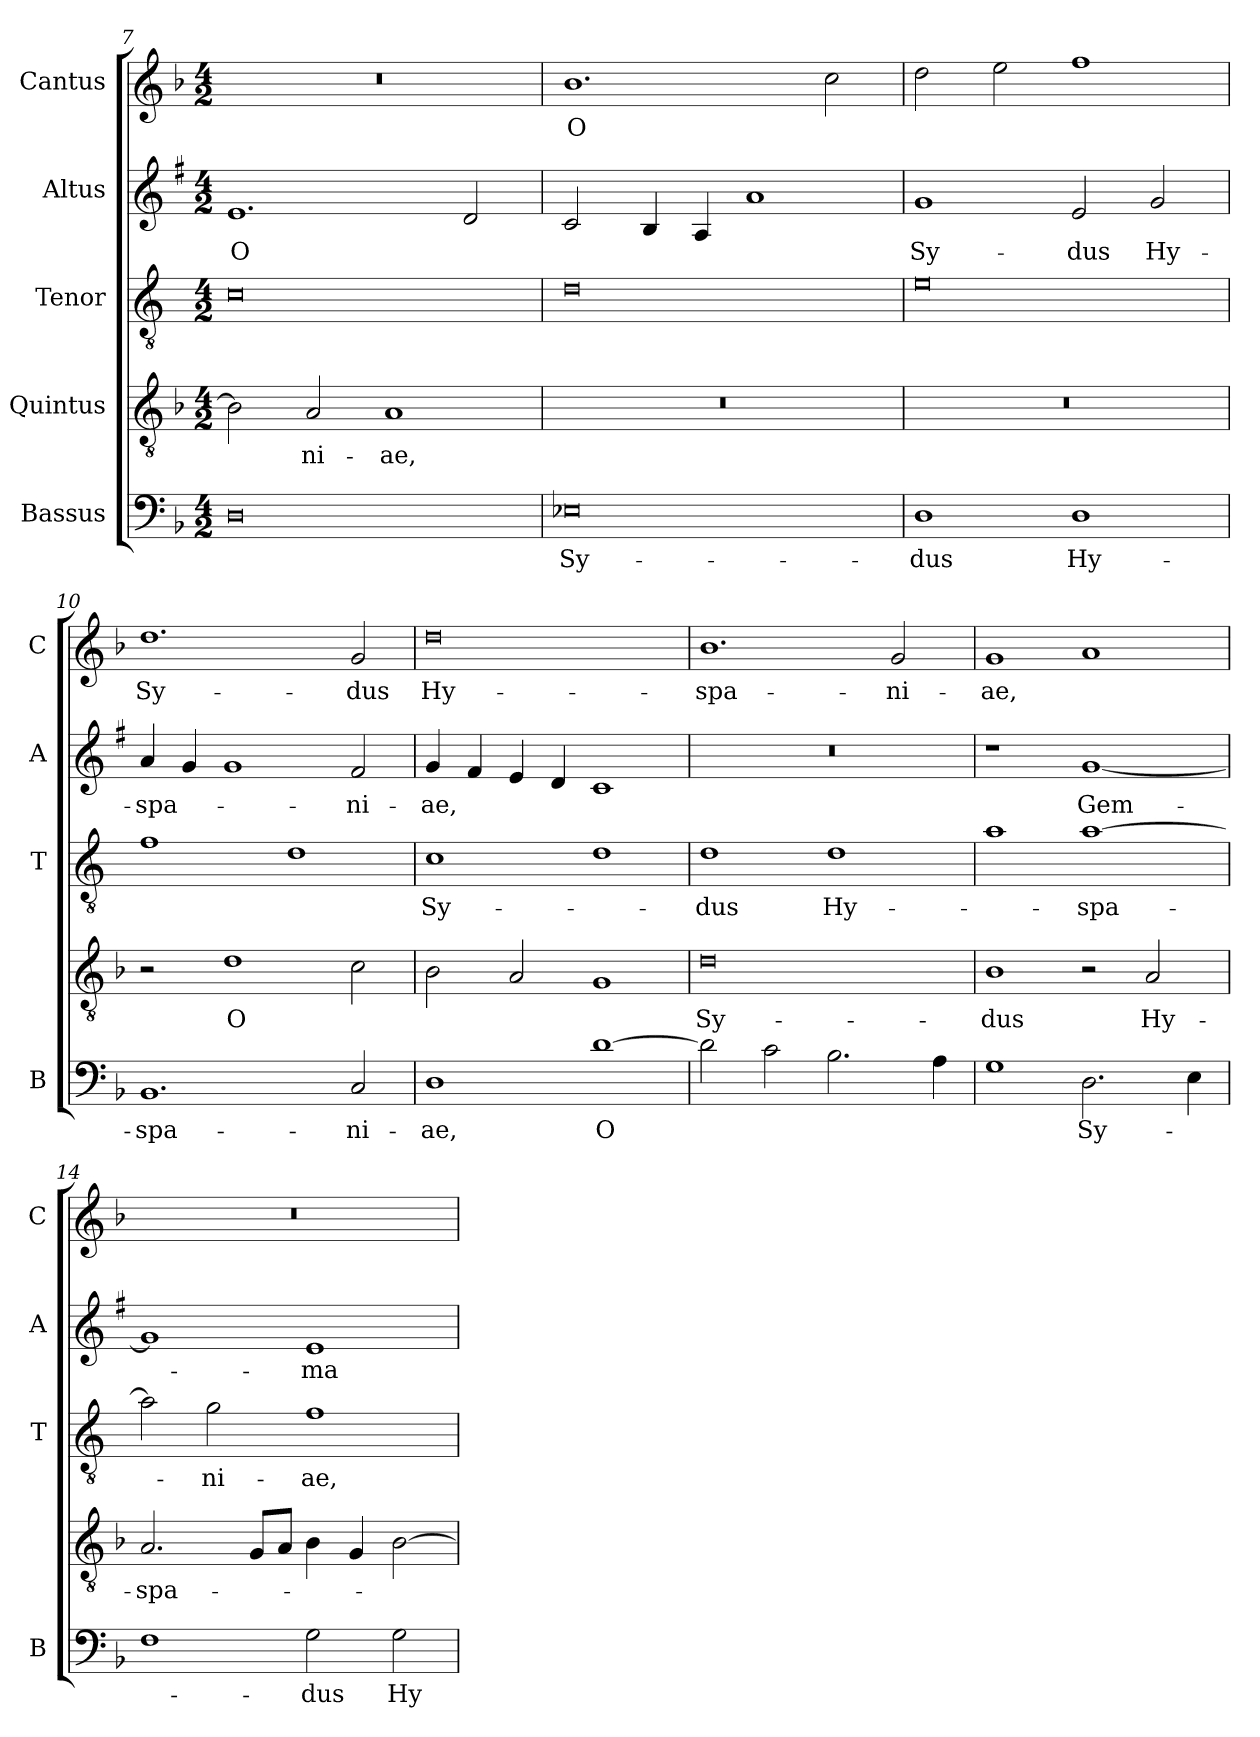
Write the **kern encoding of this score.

**kern	**text	**kern	**text	**kern	**text	**kern	**text	**kern	**text
*part5	*part5	*part4	*part4	*part3	*part3	*part2	*part2	*part1	*part1
*staff5	*staff5	*staff4	*staff4	*staff3	*staff3	*staff2	*staff2	*staff1	*staff1
*I"Bassus	*	*I"Quintus	*	*I"Tenor	*	*I"Altus	*	*I"Cantus	*
*I'B	*	*	*	*I'T	*	*I'A	*	*I'C	*
*clefF4	*	*clefGv2	*	*clefGv2	*	*clefG2	*	*clefG2	*
*	*	*	*	*ITrd4c7	*	*ITrd1c2	*	*	*
*k[b-]	*	*k[b-]	*	*k[b-]	*	*k[b-]	*	*k[b-]	*
*F:	*	*F:	*	*F:	*	*F:	*	*F:	*
*M4/2	*	*M4/2	*	*M4/2	*	*M4/2	*	*M4/2	*
=7	=7	=7	=7	=7	=7	=7	=7	=7	=7
!	!	!	!	!	!	!	!LO:LY:b	!	!
0D	.	2B-\]	.	0F	.	1.d	O	0r	.
!	!	!	!LO:LY:b	!	!	!	!	!	!
.	.	2A/	-ni-	.	.	.	.	.	.
!	!	!	!LO:LY:b	!	!	!	!	!	!
.	.	1A	-ae,	.	.	.	.	.	.
.	.	.	.	.	.	2c/	.	.	.
=8	=8	=8	=8	=8	=8	=8	=8	=8	=8
!	!LO:LY:b	!	!	!	!	!	!	!	!LO:LY:b
0E-X	Sy-	0r	.	0G	.	2B-/	.	1.b-	O
.	.	.	.	.	.	4A/	.	.	.
.	.	.	.	.	.	4G/	.	.	.
.	.	.	.	.	.	1g	.	.	.
.	.	.	.	.	.	.	.	2cc\	.
=9	=9	=9	=9	=9	=9	=9	=9	=9	=9
!	!LO:LY:b	!	!	!	!	!	!LO:LY:b	!	!
1D	-dus	0r	.	0A	.	1f	Sy-	2dd\	.
.	.	.	.	.	.	.	.	2ee\	.
!	!LO:LY:b	!	!	!	!	!	!LO:LY:b	!	!
1D	Hy-	.	.	.	.	2d/	-dus	1ff	.
!	!	!	!	!	!	!	!LO:LY:b	!	!
.	.	.	.	.	.	2f/	Hy-	.	.
=10	=10	=10	=10	=10	=10	=10	=10	=10	=10
!	!LO:LY:b	!	!	!	!	!	!LO:LY:b	!	!LO:LY:b
1.BB-	-spa-	2r	.	1B-	.	4g/	-spa-	1.dd	Sy-
.	.	.	.	.	.	4f/	.	.	.
!	!	!	!LO:LY:b	!	!	!	!	!	!
.	.	1d	O	.	.	1f	.	.	.
.	.	.	.	1G	.	.	.	.	.
!	!LO:LY:b	!	!	!	!	!	!LO:LY:b	!	!LO:LY:b
2C/	-ni-	2c\	.	.	.	2e/	-ni-	2g/	-dus
=11	=11	=11	=11	=11	=11	=11	=11	=11	=11
!	!LO:LY:b	!	!	!	!LO:LY:b	!	!LO:LY:b	!	!LO:LY:b
1D	-ae,	2B-\	.	1F	Sy-	4f/	-ae,	0dd	Hy-
.	.	.	.	.	.	4e/	.	.	.
.	.	2A/	.	.	.	4d/	.	.	.
.	.	.	.	.	.	4c/	.	.	.
!	!LO:LY:b	!	!	!	!	!	!	!	!
[1d	O	1G	.	1G	.	1B-	.	.	.
!!LO:LB:g=z
=12	=12	=12	=12	=12	=12	=12	=12	=12	=12
!	!	!	!LO:LY:b	!	!LO:LY:b	!	!	!	!LO:LY:b
2d\]	.	0d	Sy-	1G	-dus	0r	.	1.b-	-spa-
2c\	.	.	.	.	.	.	.	.	.
!	!	!	!	!	!LO:LY:b	!	!	!	!
2.B-\	.	.	.	1G	Hy-	.	.	.	.
!	!	!	!	!	!	!	!	!	!LO:LY:b
.	.	.	.	.	.	.	.	2g/	-ni-
4A\	.	.	.	.	.	.	.	.	.
=13	=13	=13	=13	=13	=13	=13	=13	=13	=13
!	!	!	!LO:LY:b	!	!	!	!	!	!LO:LY:b
1G	.	1B-	-dus	1d	.	1r	.	1g	-ae,
!	!LO:LY:b	!	!	!	!LO:LY:b	!	!LO:LY:b	!	!
2.D\	Sy-	2r	.	[1d	-spa-	[1f	Gem-	1a	.
!	!	!	!LO:LY:b	!	!	!	!	!	!
.	.	2A/	Hy-	.	.	.	.	.	.
4E\	.	.	.	.	.	.	.	.	.
=14	=14	=14	=14	=14	=14	=14	=14	=14	=14
!	!	!	!LO:LY:b	!	!	!	!	!	!
1F	.	2.A/	-spa-	2d\]	.	1f]	.	0r	.
!	!	!	!	!	!LO:LY:b	!	!	!	!
.	.	.	.	2c\	-ni-	.	.	.	.
.	.	8G/L	.	.	.	.	.	.	.
.	.	8A/J	.	.	.	.	.	.	.
!	!LO:LY:b	!	!	!	!LO:LY:b	!	!LO:LY:b	!	!
2G\	-dus	4B-\	.	1B-	-ae,	1d	-ma	.	.
.	.	4G/	.	.	.	.	.	.	.
!	!LO:LY:b	!	!	!	!	!	!	!	!
2G\	Hy-	[2B-\	.	.	.	.	.	.	.
=	=	=	=	=	=	=	=	=	=
*-	*-	*-	*-	*-	*-	*-	*-	*-	*-
